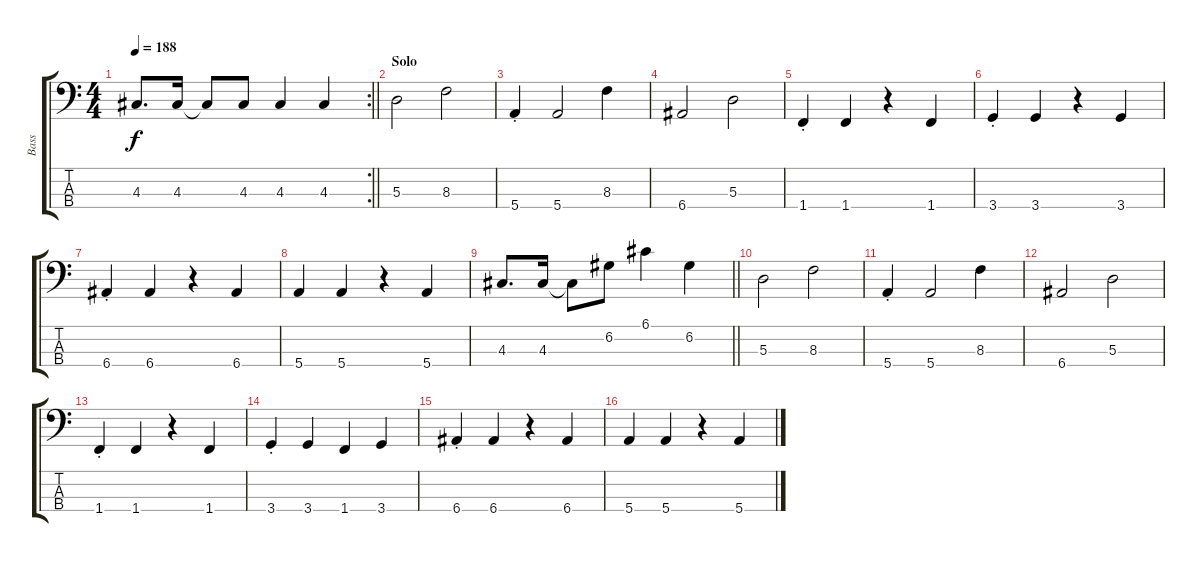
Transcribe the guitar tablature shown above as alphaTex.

\track ("Bass" "Bass") {instrument electricbassfinger}
\staff {score tabs}
\tuning (G2 D2 A1 E1) {hide}
\rc 2
\ts (4 4)
\tempo 188
\clef f4
\barLineRight lightlight
\ks c
4.3.8{d dy f} 4.3.16 4.3{t}.8 4.3.8 4.3.4 4.3.4 |
\section ("" "Solo")
5.3.2 8.3.2 |
5.4{st}.4 5.4.2 8.3.4 |
6.4.2 5.3.2 |
1.4{st}.4 1.4.4 r.4 1.4.4 |
3.4{st}.4 3.4.4 r.4 3.4.4 |
6.4{st}.4 6.4.4 r.4 6.4.4 |
5.4.4 5.4.4 r.4 5.4.4 |
\barLineRight lightlight
4.3.8{d} 4.3.16 4.3{t}.8 6.2.8 6.1.4 6.2.4 |
5.3.2 8.3.2 |
5.4{st}.4 5.4.2 8.3.4 |
6.4.2 5.3.2 |
1.4{st}.4 1.4.4 r.4 1.4.4 |
3.4{st}.4 3.4.4 1.4.4 3.4.4 |
6.4{st}.4 6.4.4 r.4 6.4.4 |
5.4.4 5.4.4 r.4 5.4.4
